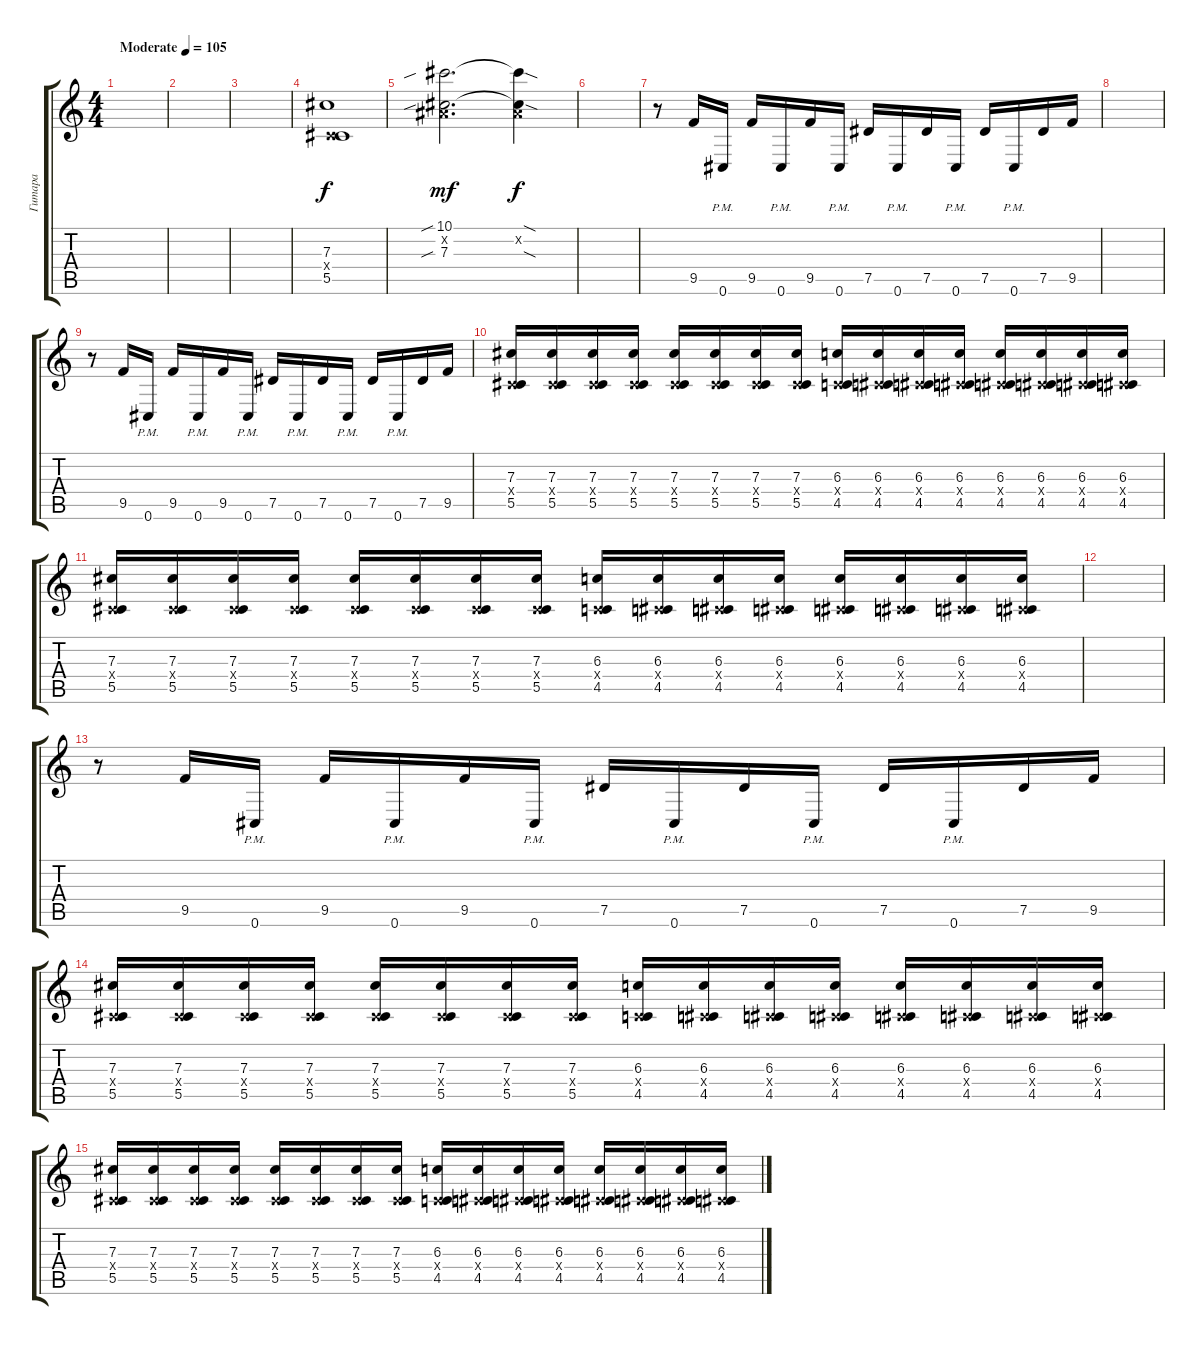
\track ("Гитара" "Гитара") {instrument distortionguitar}
\staff {score tabs}
\tuning (Eb4 Bb3 Gb3 Db3 Ab2 Db2) {hide}
\ts (4 4)
\tempo (105 "Moderate")
\clef g2
\ks c
|
|
|
(7.3 0.4{x} 5.5).1 |
(10.1{sib} 0.2{x} 7.3{sib}).2{d dy mf} (10.1{sod t} 0.2{x} 7.3{sod t}).4{dy f} |
|
r.8 9.5.16 0.6{pm}.16 9.5.16 0.6{pm}.16 9.5.16 0.6{pm}.16 7.5.16 0.6{pm}.16 7.5.16 0.6{pm}.16 7.5.16 0.6{pm}.16 7.5.16 9.5.16 |
|
r.8 9.5.16 0.6{pm}.16 9.5.16 0.6{pm}.16 9.5.16 0.6{pm}.16 7.5.16 0.6{pm}.16 7.5.16 0.6{pm}.16 7.5.16 0.6{pm}.16 7.5.16 9.5.16 |
(7.3 0.4{x} 5.5).16 (7.3 0.4{x} 5.5).16 (7.3 0.4{x} 5.5).16 (7.3 0.4{x} 5.5).16 (7.3 0.4{x} 5.5).16 (7.3 0.4{x} 5.5).16 (7.3 0.4{x} 5.5).16 (7.3 0.4{x} 5.5).16 (6.3 0.4{x} 4.5).16 (6.3 0.4{x} 4.5).16 (6.3 0.4{x} 4.5).16 (6.3 0.4{x} 4.5).16 (6.3 0.4{x} 4.5).16 (6.3 0.4{x} 4.5).16 (6.3 0.4{x} 4.5).16 (6.3 0.4{x} 4.5).16 |
(7.3 0.4{x} 5.5).16 (7.3 0.4{x} 5.5).16 (7.3 0.4{x} 5.5).16 (7.3 0.4{x} 5.5).16 (7.3 0.4{x} 5.5).16 (7.3 0.4{x} 5.5).16 (7.3 0.4{x} 5.5).16 (7.3 0.4{x} 5.5).16 (6.3 0.4{x} 4.5).16 (6.3 0.4{x} 4.5).16 (6.3 0.4{x} 4.5).16 (6.3 0.4{x} 4.5).16 (6.3 0.4{x} 4.5).16 (6.3 0.4{x} 4.5).16 (6.3 0.4{x} 4.5).16 (6.3 0.4{x} 4.5).16 |
|
r.8 9.5.16 0.6{pm}.16 9.5.16 0.6{pm}.16 9.5.16 0.6{pm}.16 7.5.16 0.6{pm}.16 7.5.16 0.6{pm}.16 7.5.16 0.6{pm}.16 7.5.16 9.5.16 |
(7.3 0.4{x} 5.5).16 (7.3 0.4{x} 5.5).16 (7.3 0.4{x} 5.5).16 (7.3 0.4{x} 5.5).16 (7.3 0.4{x} 5.5).16 (7.3 0.4{x} 5.5).16 (7.3 0.4{x} 5.5).16 (7.3 0.4{x} 5.5).16 (6.3 0.4{x} 4.5).16 (6.3 0.4{x} 4.5).16 (6.3 0.4{x} 4.5).16 (6.3 0.4{x} 4.5).16 (6.3 0.4{x} 4.5).16 (6.3 0.4{x} 4.5).16 (6.3 0.4{x} 4.5).16 (6.3 0.4{x} 4.5).16 |
(7.3 0.4{x} 5.5).16 (7.3 0.4{x} 5.5).16 (7.3 0.4{x} 5.5).16 (7.3 0.4{x} 5.5).16 (7.3 0.4{x} 5.5).16 (7.3 0.4{x} 5.5).16 (7.3 0.4{x} 5.5).16 (7.3 0.4{x} 5.5).16 (6.3 0.4{x} 4.5).16 (6.3 0.4{x} 4.5).16 (6.3 0.4{x} 4.5).16 (6.3 0.4{x} 4.5).16 (6.3 0.4{x} 4.5).16 (6.3 0.4{x} 4.5).16 (6.3 0.4{x} 4.5).16 (6.3 0.4{x} 4.5).16
